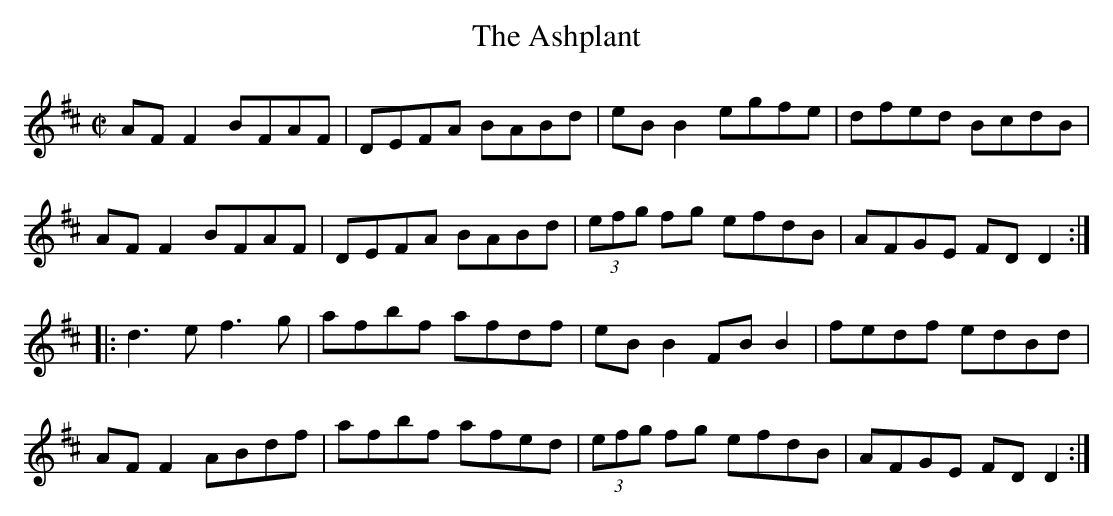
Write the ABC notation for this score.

X:1
T:Ashplant, The
M:C|
K:D
AFF2 BFAF|DEFA BABd|eBB2 egfe|dfed BcdB|
AFF2 BFAF|DEFA BABd|(3efg fg efdB|AFGE FDD2:|
|:d3e f3g|afbf afdf|eBB2 FBB2|fedf edBd|
AFF2 ABdf|afbf afed|(3efg fg efdB|AFGE FDD2:|
